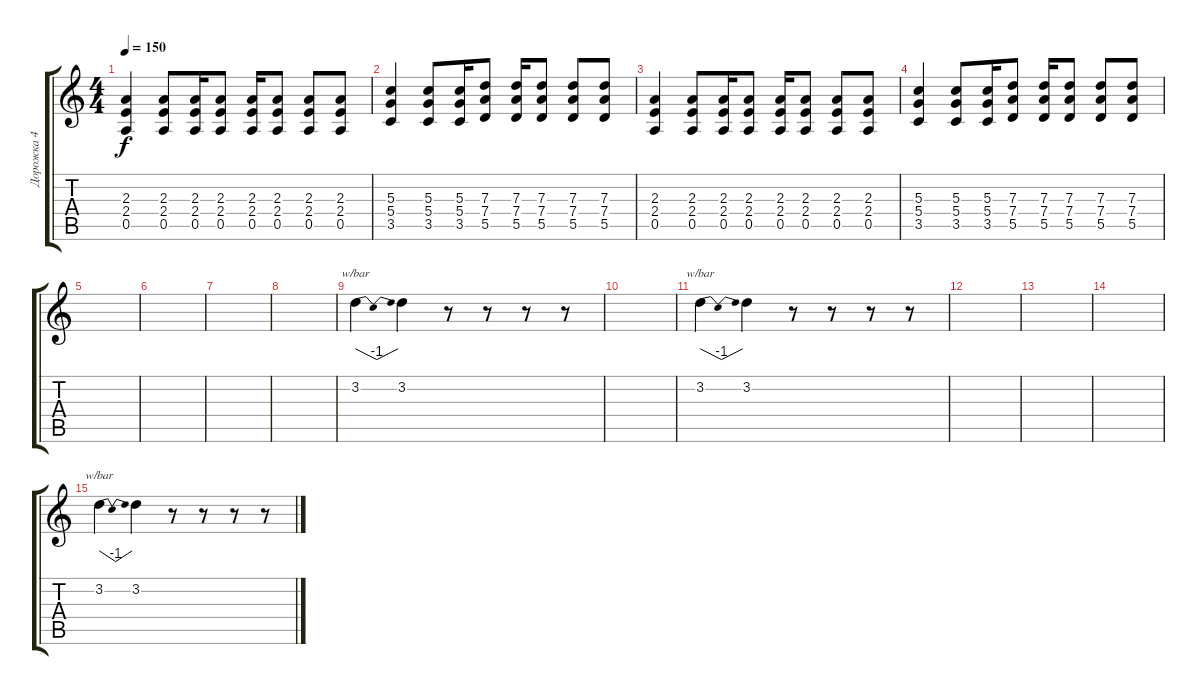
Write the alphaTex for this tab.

\track ("Дорожка 4" "Дорожка 4") {instrument distortionguitar}
\staff {score tabs}
\tuning (E4 B3 G3 D3 A2 E2) {hide}
\ts (4 4)
\tempo 150
\clef g2
\ks c
(2.3 2.4 0.5).4{dy f} (2.3 2.4 0.5).8 (2.3 2.4 0.5).16 (2.3 2.4 0.5).8 (2.3 2.4 0.5).16 (2.3 2.4 0.5).8 (2.3 2.4 0.5).8 (2.3 2.4 0.5).8 |
(5.3 5.4 3.5).4 (5.3 5.4 3.5).8 (5.3 5.4 3.5).16 (7.3 7.4 5.5).8 (7.3 7.4 5.5).16 (7.3 7.4 5.5).8 (7.3 7.4 5.5).8 (7.3 7.4 5.5).8 |
(2.3 2.4 0.5).4 (2.3 2.4 0.5).8 (2.3 2.4 0.5).16 (2.3 2.4 0.5).8 (2.3 2.4 0.5).16 (2.3 2.4 0.5).8 (2.3 2.4 0.5).8 (2.3 2.4 0.5).8 |
(5.3 5.4 3.5).4 (5.3 5.4 3.5).8 (5.3 5.4 3.5).16 (7.3 7.4 5.5).8 (7.3 7.4 5.5).16 (7.3 7.4 5.5).8 (7.3 7.4 5.5).8 (7.3 7.4 5.5).8 |
|
|
|
|
3.2.4{tbe (dip default 0 0 30 -4 60 0)} 3.2.4 r.8 r.8 r.8 r.8 |
|
3.2.4{tbe (dip default 0 0 30 -4 60 0)} 3.2.4 r.8 r.8 r.8 r.8 |
|
|
|
3.2.4{tbe (dip default 0 0 30 -4 60 0)} 3.2.4 r.8 r.8 r.8 r.8
